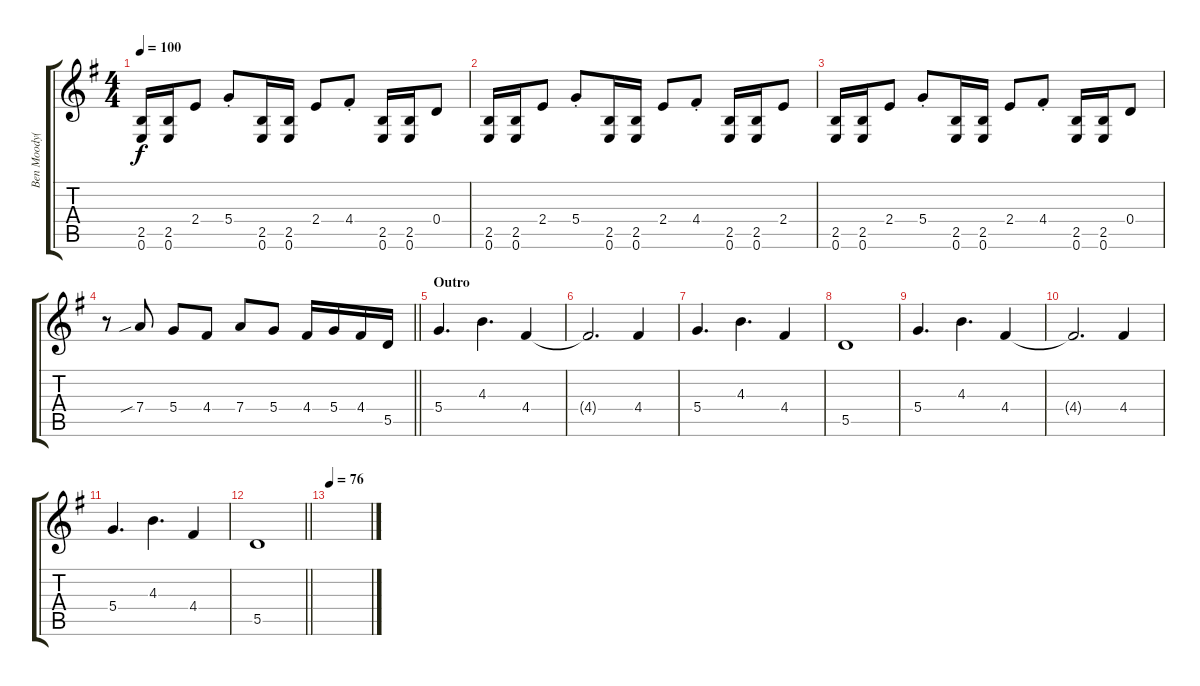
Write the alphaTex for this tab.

\track ("Ben Moody(Solo)" "Ben Moody(") {instrument overdrivenguitar}
\staff {score tabs}
\tuning (E4 B3 G3 D3 A2 E2) {hide}
\ts (4 4)
\tempo 100
\clef g2
\ks g
(2.5 0.6).16{dy f instrument overdrivenguitar} (2.5 0.6).16 2.4.8 5.4{st}.8 (2.5 0.6).16 (2.5 0.6).16 2.4.8 4.4{st}.8 (2.5 0.6).16 (2.5 0.6).16 0.4.8 |
(2.5 0.6).16 (2.5 0.6).16 2.4.8 5.4{st}.8 (2.5 0.6).16 (2.5 0.6).16 2.4.8 4.4{st}.8 (2.5 0.6).16 (2.5 0.6).16 2.4.8 |
(2.5 0.6).16 (2.5 0.6).16 2.4.8 5.4{st}.8 (2.5 0.6).16 (2.5 0.6).16 2.4.8 4.4{st}.8 (2.5 0.6).16 (2.5 0.6).16 0.4.8 |
\barLineRight lightlight
r.8 7.4{sib}.8 5.4.8 4.4.8 7.4.8 5.4.8 4.4.16 5.4.16 4.4.16 5.5.16 |
\section ("" "Outro")
5.4.4{d instrument guitarharmonics} 4.3.4{d} 4.4.4 |
4.4{t}.2{d} 4.4.4 |
5.4.4{d} 4.3.4{d} 4.4.4 |
5.5.1 |
5.4.4{d instrument guitarharmonics} 4.3.4{d} 4.4.4 |
4.4{t}.2{d} 4.4.4 |
5.4.4{d} 4.3.4{d} 4.4.4 |
\barLineRight lightlight
5.5.1 |
\tempo 76
